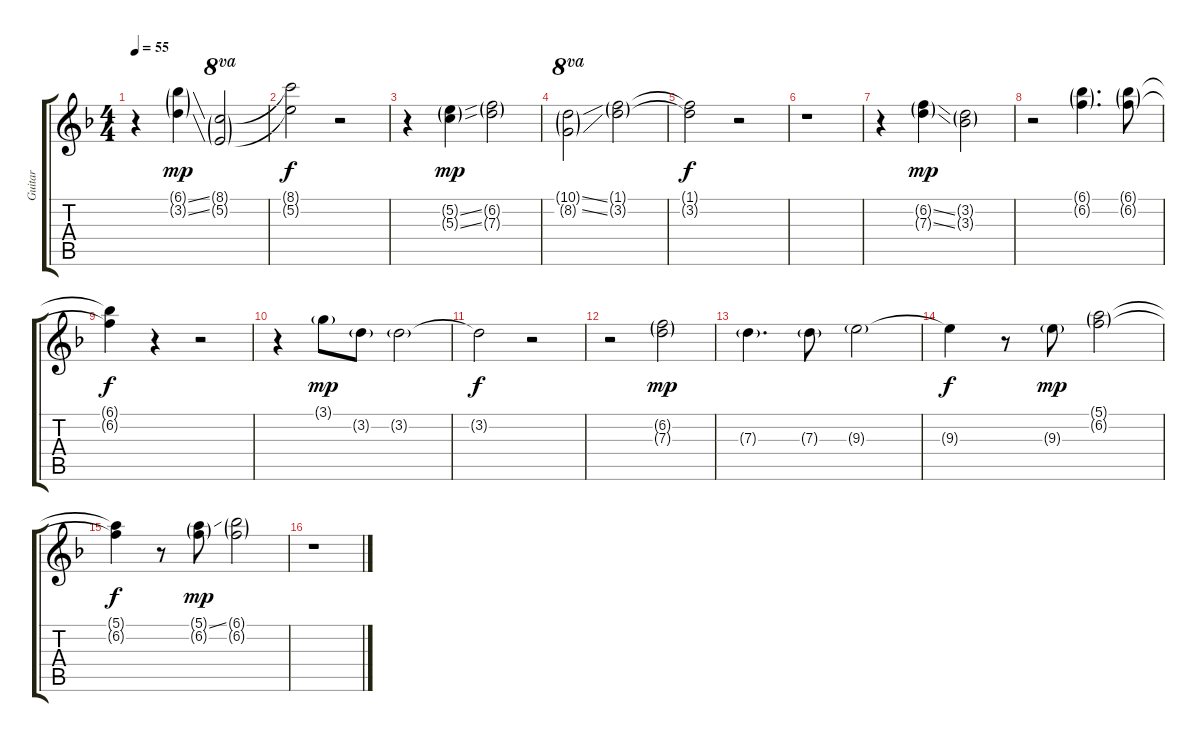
\track ("Guitar" "Guitar") {instrument electricguitarclean}
\staff {score tabs}
\tuning (E4 B3 G3 D3 A2 E2) {hide}
\ts (4 4)
\tempo 55
\clef g2
\ks f
r.4{dy f} (6.1{ss g} 3.2{ss g}).4{dy mp} (8.1{g} 5.2{g}).2{ot 8va} |
(8.1{t} 5.2{t}).2{dy f} r.2 |
r.4 (5.2{ss g} 5.3{ss g}).4{dy mp} (6.2{g} 7.3{g}).2 |
(10.1{ss g} 8.2{ss g}).2{ot 8va} (1.1{g} 3.2{g}).2 |
(1.1{t} 3.2{t}).2{dy f} r.2 |
r.1 |
r.4 (6.2{ss g} 7.3{ss g}).4{dy mp} (3.2{g} 3.3{g}).2 |
r.2 (6.1{g} 6.2{g}).4{d} (6.1{g} 6.2{g}).8 |
(6.1{t} 6.2{t}).4{dy f} r.4 r.2 |
r.4 3.1{g}.8{dy mp} 3.2{g}.8 3.2{g}.2 |
3.2{t}.2{dy f} r.2 |
r.2 (6.2{g} 7.3{g}).2{dy mp} |
7.3{g}.4{d} 7.3{g}.8 9.3{g}.2 |
9.3{t}.4{dy f} r.8 9.3{g}.8{dy mp} (5.1{g} 6.2{g}).2 |
(5.1{t} 6.2{t}).4{dy f} r.8 (5.1{ss g} 6.2{g}).8{dy mp} (6.1{g} 6.2{g}).2 |
r.1
